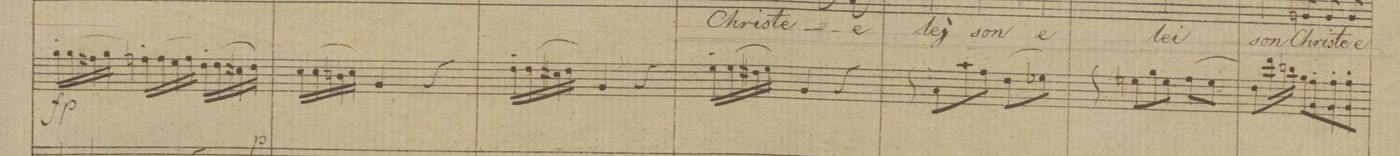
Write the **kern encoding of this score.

**kern	**dynam
*I"Violini	*
*clefG2	*
*k[b-]	*
*M3/4	*
16gg'\LL	fp
(16gg\	.
16ff#X\	.
16gg\JJ)	.
16ffn'\LL	.
(16ff\	.
16ee\	.
16ff\JJ)	.
16dd'\LL	.
(16dd\	.
16cc#X\	.
16dd\JJ)	.
=21	=21
16cc\LL	.
(16cc\	.
16bn\	.
16cc\JJ)	.
4g/	.
4r	.
=22	=22
16dd'\LL	.
(16dd\	.
16cc#X\	.
16dd\JJ)	.
4g/	.
4r	.
=23	=23
16ee'\LL	.
(16ee\	.
16dd#X\	.
16ee\JJ)	.
4g/	.
4r	.
=24	=24
8r	.
8a\L	.
8aa\	.
8ff\J	.
(8dd\L	.
8ee-X\J)	.
=25	=25
8r	.
8een\L	.
8gg\	.
8ee\J	.
(8ff\L	.
8ee\J	.
=26	=26
8dd\L)	.
16ddd\L	.
16bbn\JJ	.
8gg\L	.
8ff 8g'\	.
8ff 8g'\	.
8ffJ 8g'\	.
=27	=27
*-	*-
